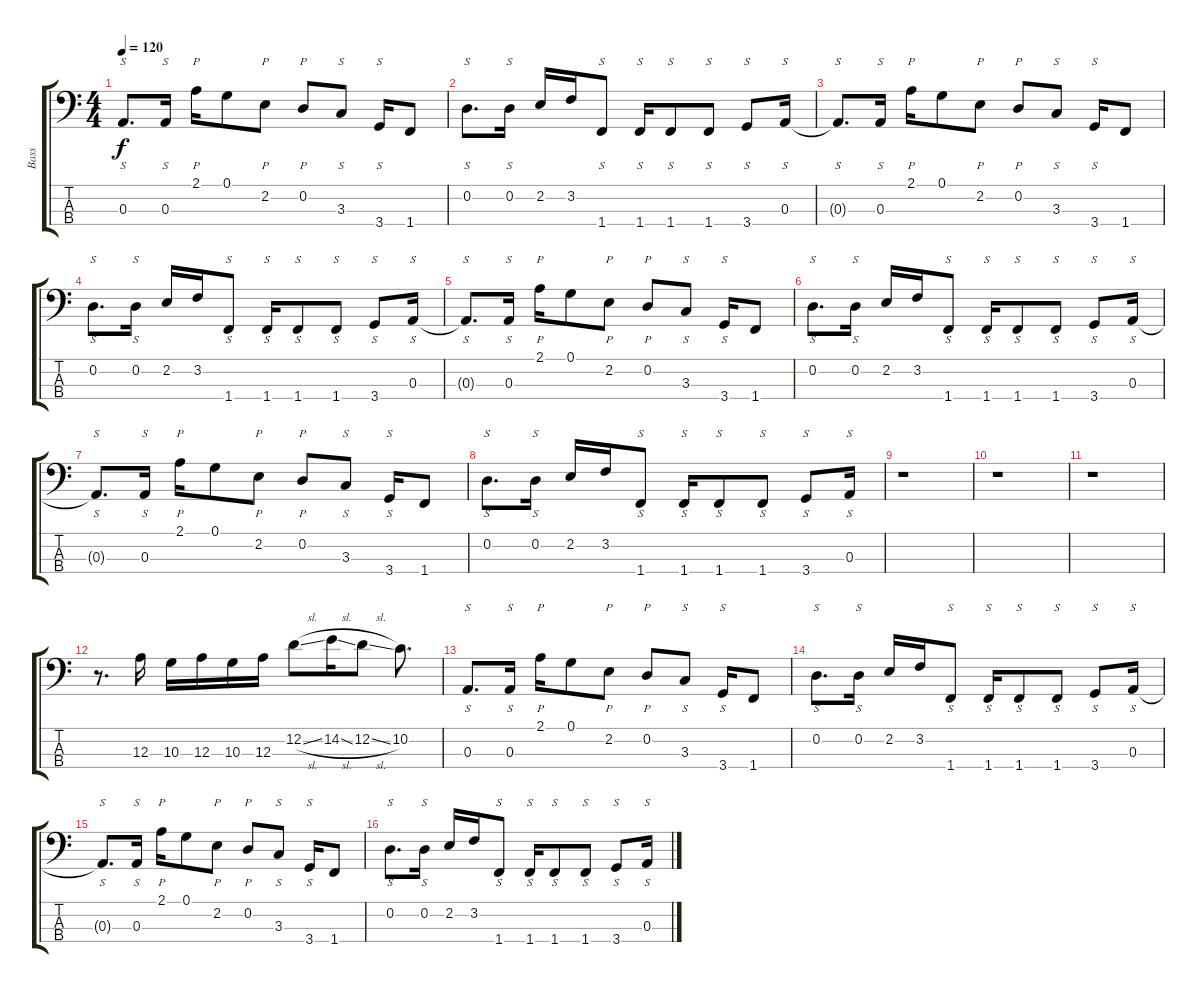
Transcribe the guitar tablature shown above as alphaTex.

\track ("Bass" "Bass") {instrument slapbass2}
\staff {score tabs}
\tuning (G2 D2 A1 E1) {hide}
\ts (4 4)
\tempo 120
\clef f4
\ks c
0.3.8{s d dy f} 0.3.16{s} 2.1.16{p} 0.1.8 2.2.8{p} 0.2.8{p} 3.3.8{s} 3.4.16{s} 1.4.8 |
0.2.8{s d} 0.2.16{s} 2.2.16 3.2.16 1.4.8{s} 1.4.16{s} 1.4.8{s} 1.4.8{s} 3.4.8{s} 0.3.16{s} |
0.3{t}.8{s d} 0.3.16{s} 2.1.16{p} 0.1.8 2.2.8{p} 0.2.8{p} 3.3.8{s} 3.4.16{s} 1.4.8 |
0.2.8{s d} 0.2.16{s} 2.2.16 3.2.16 1.4.8{s} 1.4.16{s} 1.4.8{s} 1.4.8{s} 3.4.8{s} 0.3.16{s} |
0.3{t}.8{s d} 0.3.16{s} 2.1.16{p} 0.1.8 2.2.8{p} 0.2.8{p} 3.3.8{s} 3.4.16{s} 1.4.8 |
0.2.8{s d} 0.2.16{s} 2.2.16 3.2.16 1.4.8{s} 1.4.16{s} 1.4.8{s} 1.4.8{s} 3.4.8{s} 0.3.16{s} |
0.3{t}.8{s d} 0.3.16{s} 2.1.16{p} 0.1.8 2.2.8{p} 0.2.8{p} 3.3.8{s} 3.4.16{s} 1.4.8 |
0.2.8{s d} 0.2.16{s} 2.2.16 3.2.16 1.4.8{s} 1.4.16{s} 1.4.8{s} 1.4.8{s} 3.4.8{s} 0.3.16{s} |
r.1 |
r.1 |
r.1 |
r.8{d} 12.3.16 10.3.16 12.3.16 10.3.16 12.3.16 12.2{sl}.8 14.2{sl}.16 12.2{sl}.8 10.2.8{d} |
0.3.8{s d} 0.3.16{s} 2.1.16{p} 0.1.8 2.2.8{p} 0.2.8{p} 3.3.8{s} 3.4.16{s} 1.4.8 |
0.2.8{s d} 0.2.16{s} 2.2.16 3.2.16 1.4.8{s} 1.4.16{s} 1.4.8{s} 1.4.8{s} 3.4.8{s} 0.3.16{s} |
0.3{t}.8{s d} 0.3.16{s} 2.1.16{p} 0.1.8 2.2.8{p} 0.2.8{p} 3.3.8{s} 3.4.16{s} 1.4.8 |
0.2.8{s d} 0.2.16{s} 2.2.16 3.2.16 1.4.8{s} 1.4.16{s} 1.4.8{s} 1.4.8{s} 3.4.8{s} 0.3.16{s}
